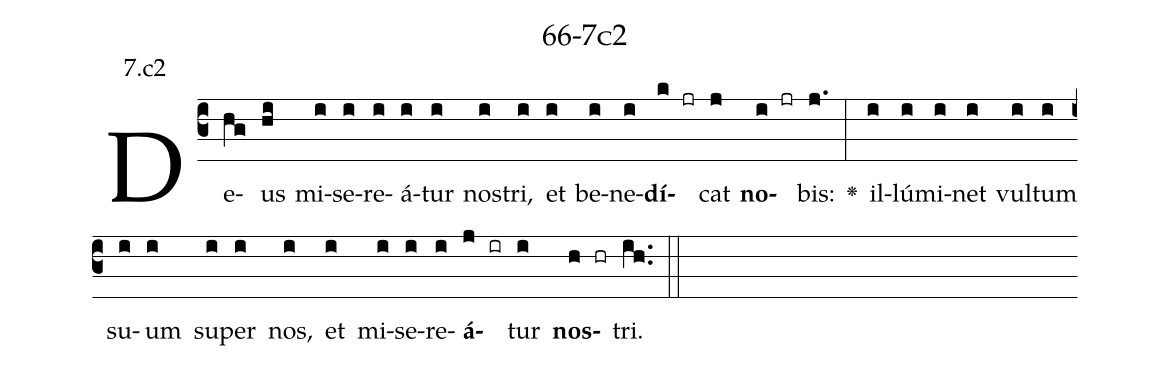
name: 66-7c2;
annotation: 7.c2;
%%
(c3)De(hg)us(hi) mi(i)se(i)re(i)á(i)tur(i) nos(i)tri,(i) et(i) be(i)ne(i)<b>dí</b>(k jr)cat(j) <b>no</b>(i jr)bis:(j.) <v>\greheightstar</v>(:) il(i)lú(i)mi(i)net(i) vul(i)tum(i) su(i)um(i) su(i)per(i) nos,(i) et(i) mi(i)se(i)re(i)<b>á</b>(j ir)tur(i) <b>nos</b>(h hr)tri.(ih..) (::)


%E(i) u(i) o(j) u(i) a(h) e.(ih..) (::)
